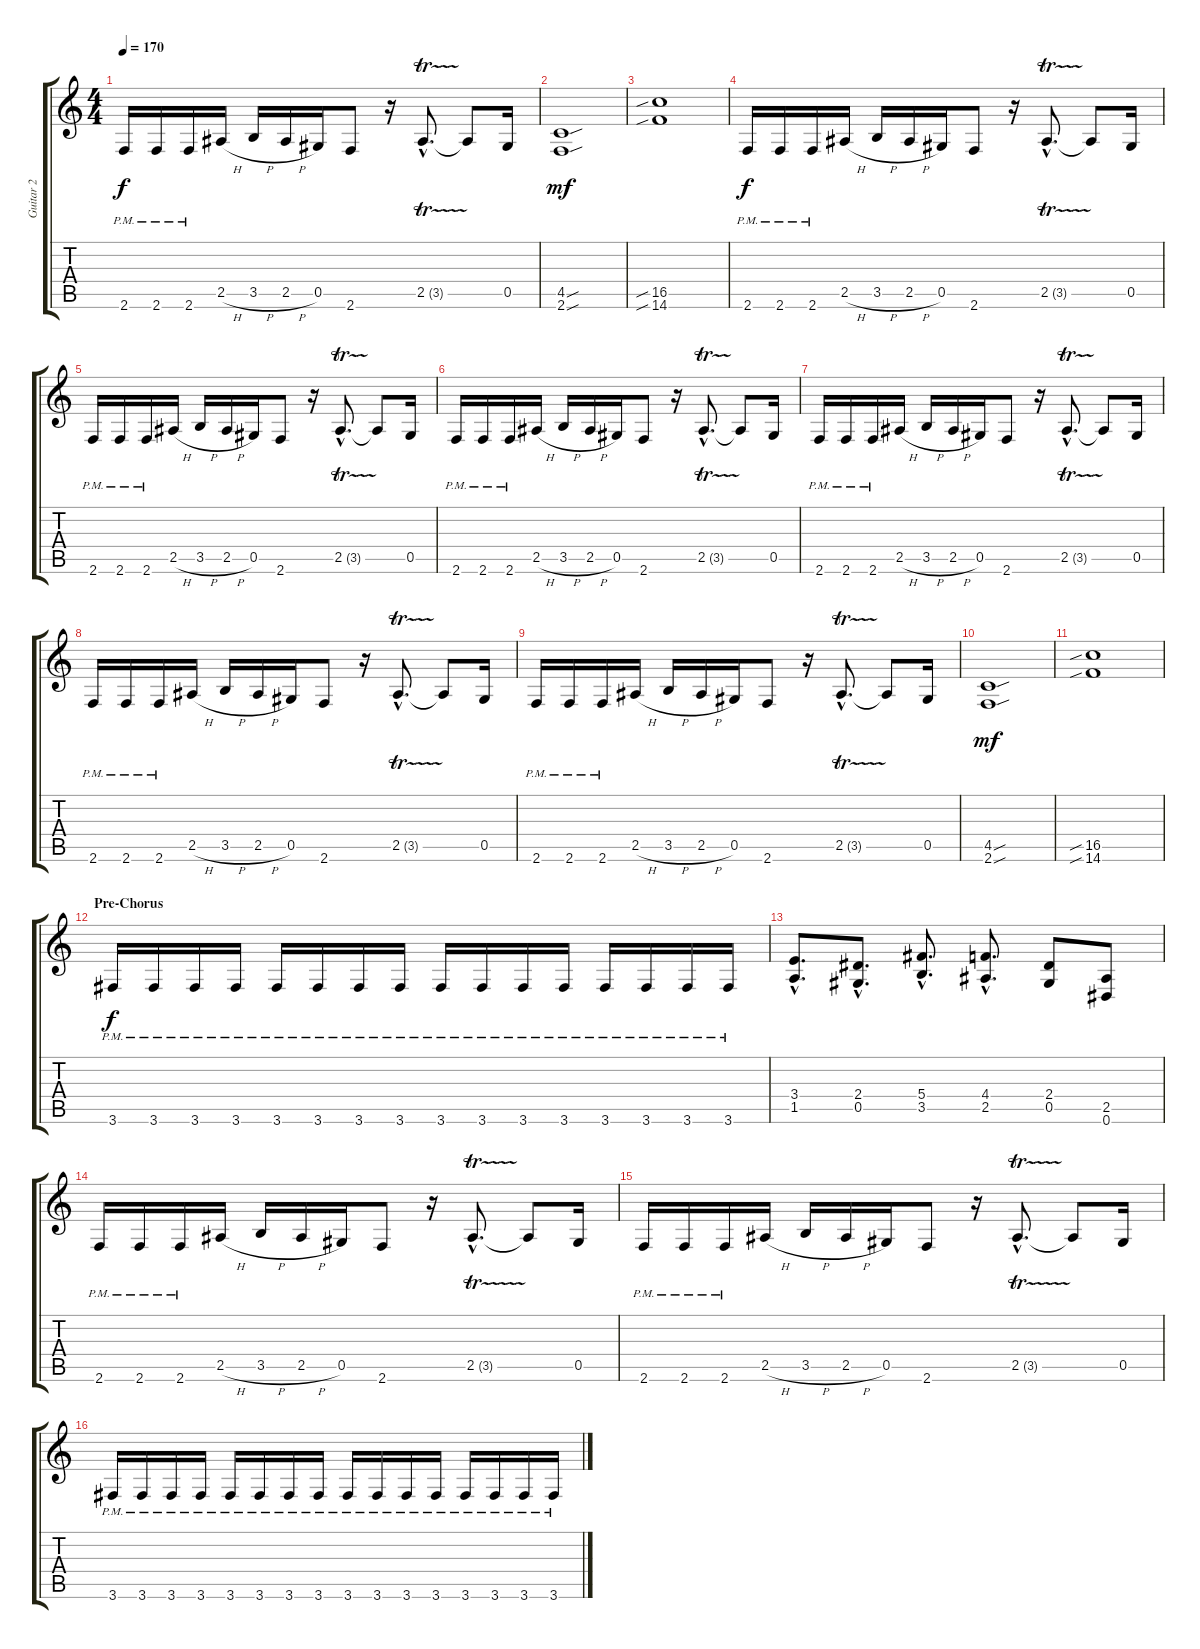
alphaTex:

\track ("Guitar 2" "Guitar 2") {instrument distortionguitar}
\staff {score tabs}
\tuning (Eb4 Bb3 Gb3 Db3 Ab2 Eb2) {hide}
\ts (4 4)
\tempo 170
\clef g2
\ks c
2.6{pm}.16{dy f} 2.6{pm}.16 2.6{pm}.16 2.5{h}.16 3.5{h}.16 2.5{h}.16 0.5.16 2.6.8 r.16 2.5{tr (3 16) hac}.8{d} 2.5{t}.8 0.5.16 |
(4.5{sou} 2.6{sou}).1{dy mf} |
(16.5{sib} 14.6{sib}).1 |
2.6{pm}.16{dy f} 2.6{pm}.16 2.6{pm}.16 2.5{h}.16 3.5{h}.16 2.5{h}.16 0.5.16 2.6.8 r.16 2.5{tr (3 16) hac}.8{d} 2.5{t}.8 0.5.16 |
2.6{pm}.16 2.6{pm}.16 2.6{pm}.16 2.5{h}.16 3.5{h}.16 2.5{h}.16 0.5.16 2.6.8 r.16 2.5{tr (3 16) hac}.8{d} 2.5{t}.8 0.5.16 |
2.6{pm}.16 2.6{pm}.16 2.6{pm}.16 2.5{h}.16 3.5{h}.16 2.5{h}.16 0.5.16 2.6.8 r.16 2.5{tr (3 16) hac}.8{d} 2.5{t}.8 0.5.16 |
2.6{pm}.16 2.6{pm}.16 2.6{pm}.16 2.5{h}.16 3.5{h}.16 2.5{h}.16 0.5.16 2.6.8 r.16 2.5{tr (3 16) hac}.8{d} 2.5{t}.8 0.5.16 |
2.6{pm}.16 2.6{pm}.16 2.6{pm}.16 2.5{h}.16 3.5{h}.16 2.5{h}.16 0.5.16 2.6.8 r.16 2.5{tr (3 16) hac}.8{d} 2.5{t}.8 0.5.16 |
2.6{pm}.16 2.6{pm}.16 2.6{pm}.16 2.5{h}.16 3.5{h}.16 2.5{h}.16 0.5.16 2.6.8 r.16 2.5{tr (3 16) hac}.8{d} 2.5{t}.8 0.5.16 |
(4.5{sou} 2.6{sou}).1{dy mf} |
(16.5{sib} 14.6{sib}).1 |
\section ("" "Pre-Chorus")
3.6{pm}.16{dy f} 3.6{pm}.16 3.6{pm}.16 3.6{pm}.16 3.6{pm}.16 3.6{pm}.16 3.6{pm}.16 3.6{pm}.16 3.6{pm}.16 3.6{pm}.16 3.6{pm}.16 3.6{pm}.16 3.6{pm}.16 3.6{pm}.16 3.6{pm}.16 3.6{pm}.16 |
(3.4{hac} 1.5{hac}).8{d} (2.4{hac} 0.5{hac}).8{d} (5.4{hac} 3.5{hac}).8{d} (4.4{hac} 2.5{hac}).8{d} (2.4 0.5).8 (2.5 0.6).8 |
2.6{pm}.16 2.6{pm}.16 2.6{pm}.16 2.5{h}.16 3.5{h}.16 2.5{h}.16 0.5.16 2.6.8 r.16 2.5{tr (3 16) hac}.8{d} 2.5{t}.8 0.5.16 |
2.6{pm}.16 2.6{pm}.16 2.6{pm}.16 2.5{h}.16 3.5{h}.16 2.5{h}.16 0.5.16 2.6.8 r.16 2.5{tr (3 16) hac}.8{d} 2.5{t}.8 0.5.16 |
3.6{pm}.16 3.6{pm}.16 3.6{pm}.16 3.6{pm}.16 3.6{pm}.16 3.6{pm}.16 3.6{pm}.16 3.6{pm}.16 3.6{pm}.16 3.6{pm}.16 3.6{pm}.16 3.6{pm}.16 3.6{pm}.16 3.6{pm}.16 3.6{pm}.16 3.6{pm}.16
